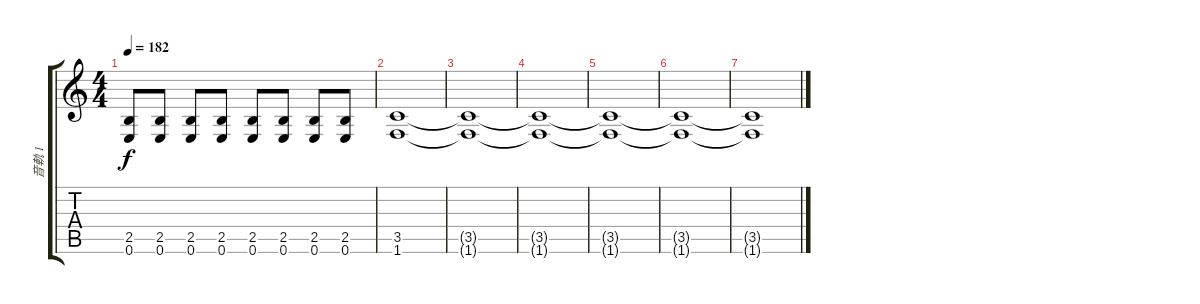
\track ("音軌 1" "音軌 1") {instrument overdrivenguitar}
\staff {score tabs}
\tuning (E4 B3 G3 D3 A2 E2) {hide}
\ts (4 4)
\tempo 182
\clef g2
\ks c
(2.5 0.6).8{dy f} (2.5 0.6).8 (2.5 0.6).8 (2.5 0.6).8 (2.5 0.6).8 (2.5 0.6).8 (2.5 0.6).8 (2.5 0.6).8 |
(3.5 1.6).1 |
(3.5{t} 1.6{t}).1 |
(3.5{t} 1.6{t}).1 |
(3.5{t} 1.6{t}).1 |
(3.5{t} 1.6{t}).1 |
(3.5{t} 1.6{t}).1
